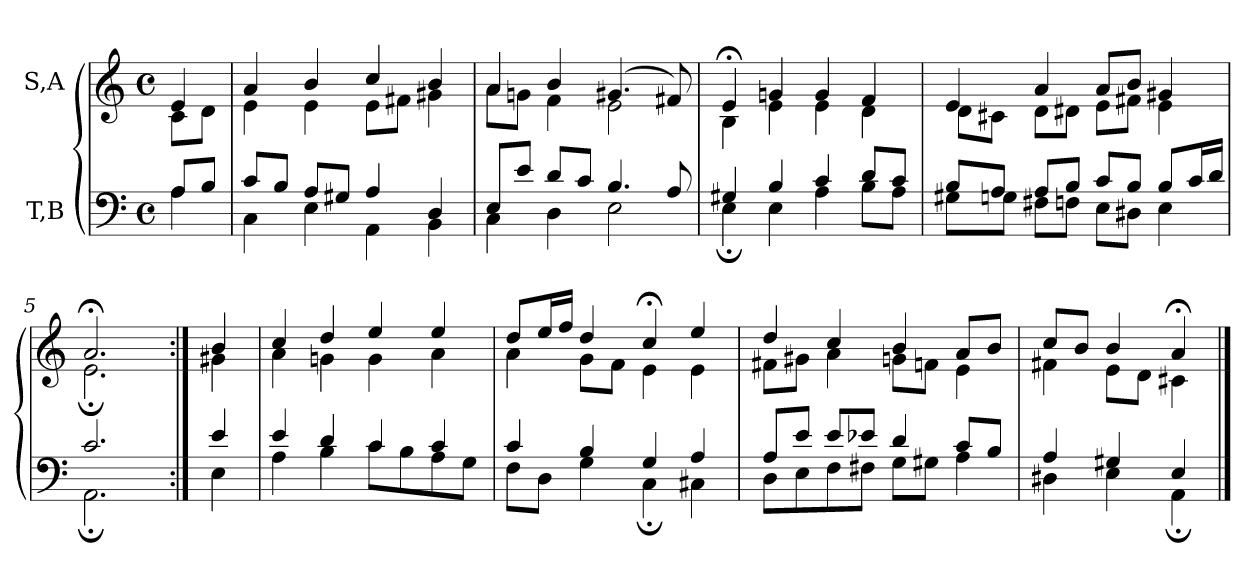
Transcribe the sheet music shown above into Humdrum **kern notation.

**kern	**kern
*part2	*part1
*staff2	*staff1
*I"T,B	*I"S,A
*clefF4	*clefG2
*k[]	*k[]
*M4/4	*M4/4
*met(c)	*met(c)
=	=
*^	*^
8AL	4A	4e	8cL
8BJ	.	.	8dJ
=1	=1	=1	=1
8cL	4C	4a	4e
8BJ	.	.	.
8AL	4E	4b	4e
8G#XJ	.	.	.
4A	4AA	4cc	8eL
.	.	.	8f#XJ
4D	4BB	4b	4g#X
=2	=2	=2	=2
8EL	4C	4a	8aL
8eJ	.	.	8gnJ
8dL	4D	4b	4f
8cJ	.	.	.
4.B	2E	(>4.g#X	2e
8A	.	8f#X)	.
=3	=3	=3	=3
4G#X	4E;	4e;<	4B
4B	4E	4gn	4e
4c	4A	4g	4e
8dL	8BL	4f	4d
8cJ	8AJ	.	.
=4	=4	=4	=4
8BL	8G#XL	4e	8dL
8AJ	8GnJ	.	8c#XJ
8AL	8F#XL	4a	8dL
8BJ	8FnJ	.	8d#XJ
8cL	8EL	8aL	8eL
8BJ	8D#XJ	8bJ	8f#XJ
8BL	4E	4g#X	4e
16cL	.	.	.
16dJJ	.	.	.
=5a	=5a	=5a	=5a
2.c	2.AA;	2.a;<	2.e;
=5b:|!	=5b:|!	=5b:|!	=5b:|!
4e	4E	4b	4g#X
=6	=6	=6	=6
4e	4A	4cc	4a
4d	4B	4dd	4gn
4c	8cL	4ee	4g
.	8B	.	.
4c	8A	4ee	4a
.	8GJ	.	.
=7	=7	=7	=7
4c	8FL	8ddL	4a
.	8DJ	16eeL	.
.	.	16ffJJ	.
4B	4G	4dd	8gL
.	.	.	8fJ
4G	4C;	4cc;<	4e
4A	4C#X	4ee	4e
=8	=8	=8	=8
8AL	8DL	4dd	8f#XL
8eJ	8E	.	8g#XJ
8eL	8F	4cc	4a
8e-XJ	8F#XJ	.	.
4d	8GL	4b	8gnL
.	8G#XJ	.	8fnJ
8cL	4A	8aL	4e
8BJ	.	8bJ	.
=9	=9	=9	=9
4A	4D#X	8ccL	4f#X
.	.	8bJ	.
4G#X	4E	4b	8eL
.	.	.	8dJ
4E	4AA;	4a;<	4c#X
*v	*v	*	*
*	*v	*v
==	==
*-	*-
